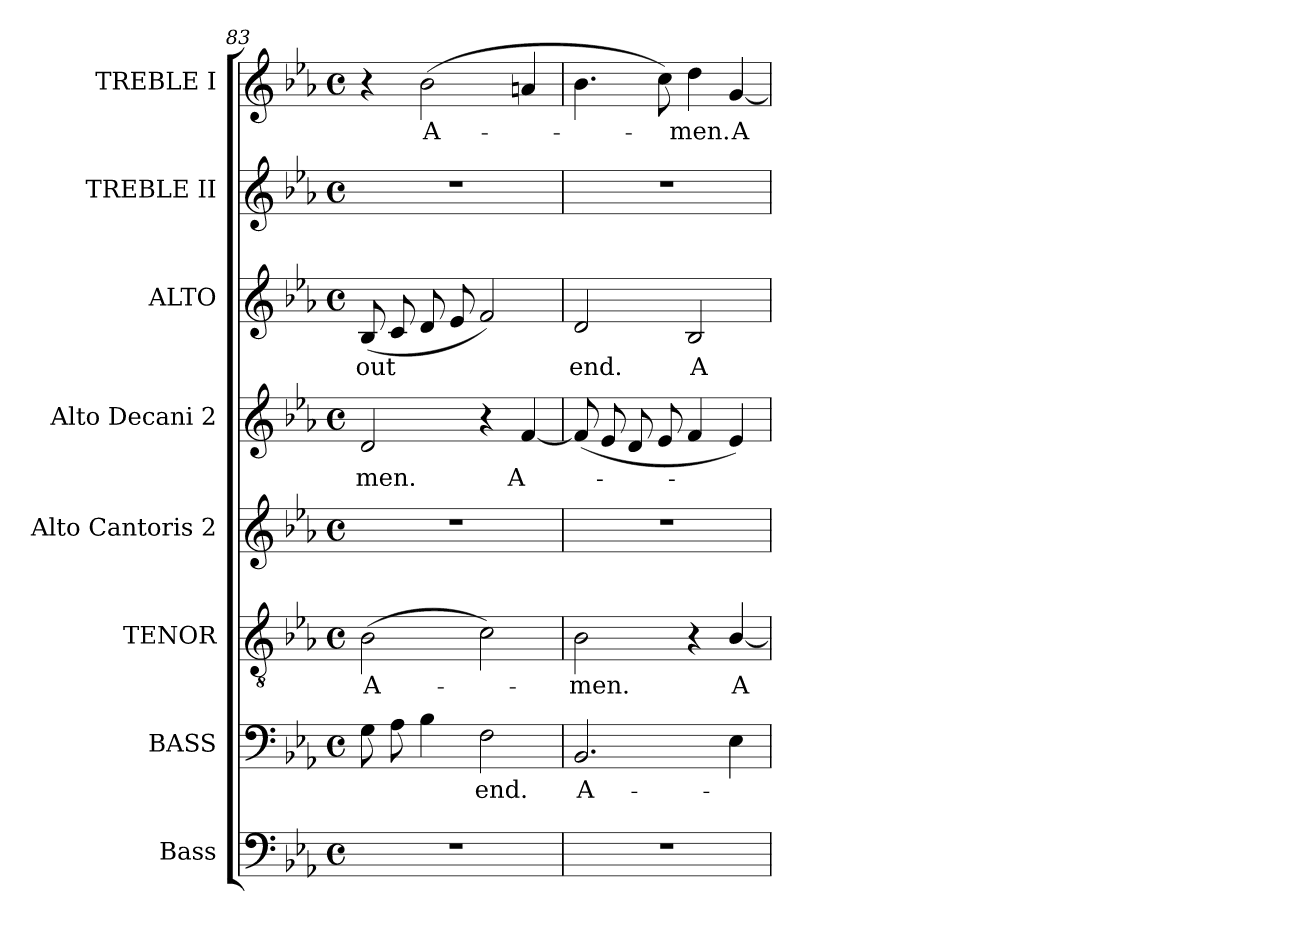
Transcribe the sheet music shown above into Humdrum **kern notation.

**kern	**kern	**text	**kern	**text	**kern	**kern	**text	**kern	**text	**kern	**kern	**text
*part8	*part7	*part7	*part6	*part6	*part5	*part4	*part4	*part3	*part3	*part2	*part1	*part1
*staff8	*staff7	*staff7	*staff6	*staff6	*staff5	*staff4	*staff4	*staff3	*staff3	*staff2	*staff1	*staff1
*I"Bass	*I"BASS	*	*I"TENOR	*	*I"Alto Cantoris 2	*I"Alto Decani 2	*	*I"ALTO	*	*I"TREBLE II	*I"TREBLE I	*
*I'B.	*I'B.	*	*I'T.	*	*I'A.Can.2	*I'A.Dec.2	*	*	*	*	*	*
!!LO:PB:g=z
*clefF4	*clefF4	*	*clefGv2	*	*clefG2	*clefG2	*	*clefG2	*	*clefG2	*clefG2	*
*	*	*	*ITrd7c12	*	*	*	*	*	*	*	*	*
*k[b-e-a-]	*k[b-e-a-]	*	*k[b-e-a-]	*	*k[b-e-a-]	*k[b-e-a-]	*	*k[b-e-a-]	*	*k[b-e-a-]	*k[b-e-a-]	*
*E-:	*E-:	*	*E-:	*	*E-:	*E-:	*	*E-:	*	*E-:	*E-:	*
*M4/4	*M4/4	*	*M4/4	*	*M4/4	*M4/4	*	*M4/4	*	*M4/4	*M4/4	*
*met(c)	*met(c)	*	*met(c)	*	*met(c)	*met(c)	*	*met(c)	*	*met(c)	*met(c)	*
=83	=83	=83	=83	=83	=83	=83	=83	=83	=83	=83	=83	=83
!	!	!	!	!LO:LY:b:color=#000000	!	!	!	!	!	!	!	!
!	!	!	!	!	!	!	!LO:LY:b:color=#000000	!	!	!	!	!
!	!	!	!	!	!	!	!	!	!LO:LY:b:color=#000000	!	!	!
1r	8Gi\	.	(2BB-i\	A-	1r	2di/	-men.	(8B-i/	-out	1r	4r	.
.	8A-i\	.	.	.	.	.	.	8ci/	.	.	.	.
!	!	!	!	!	!	!	!	!	!	!	!	!LO:LY:b:color=#000000
.	4B-i\	.	.	.	.	.	.	8di/	.	.	(2b-i\	A-
.	.	.	.	.	.	.	.	8e-i/	.	.	.	.
!	!	!LO:LY:b:color=#000000	!	!	!	!	!	!	!	!	!	!
.	2Fi\	end.	2Ci\)	.	.	4r	.	2fi/)	.	.	.	.
!	!	!	!	!	!	!	!LO:LY:b:color=#000000	!	!	!	!	!
.	.	.	.	.	.	[4fi/	A-	.	.	.	4ani/	.
=84	=84	=84	=84	=84	=84	=84	=84	=84	=84	=84	=84	=84
!	!	!LO:LY:b:color=#000000	!	!	!	!	!	!	!	!	!	!
!	!	!	!	!LO:LY:b:color=#000000	!	!	!	!	!	!	!	!
!	!	!	!	!	!	!	!	!	!LO:LY:b:color=#000000	!	!	!
1r	2.BB-i/	A-	2BB-i\	-men.	1r	(8fi/]	.	2di/	end.	1r	4.b-i\	.
.	.	.	.	.	.	8e-i/	.	.	.	.	.	.
.	.	.	.	.	.	8di/	.	.	.	.	.	.
.	.	.	.	.	.	8e-i/	.	.	.	.	8cci\)	.
!	!	!	!	!	!	!	!	!	!LO:LY:b:color=#000000	!	!	!
!	!	!	!	!	!	!	!	!	!	!	!	!LO:LY:b:color=#000000
.	.	.	4r	.	.	4fi/	.	2B-i/	A-	.	4ddi\	-men.
!	!	!	!	!LO:LY:b:color=#000000	!	!	!	!	!	!	!	!
!	!	!	!	!	!	!	!	!	!	!	!	!LO:LY:b:color=#000000
.	4E-i\	.	[4BB-i/	A-	.	4e-i/)	.	.	.	.	[4gi/	A-
=	=	=	=	=	=	=	=	=	=	=	=	=
*-	*-	*-	*-	*-	*-	*-	*-	*-	*-	*-	*-	*-
